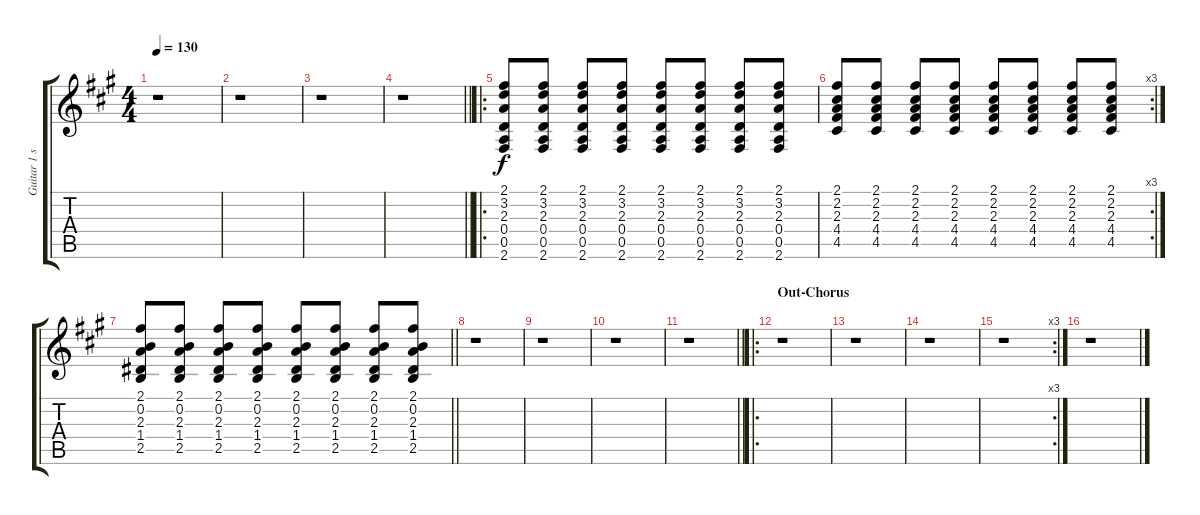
\track ("Guitar 1 softer" "Guitar 1 s") {instrument electricguitarclean}
\staff {score tabs}
\tuning (E4 B3 G3 D3 A2 E2) {hide}
\ts (4 4)
\tempo 130
\clef g2
\ks a
r.1{dy f} |
r.1 |
r.1 |
\barLineRight lightlight
r.1 |
\ro
(2.1 3.2 2.3 0.4 0.5 2.6).8 (2.1 3.2 2.3 0.4 0.5 2.6).8 (2.1 3.2 2.3 0.4 0.5 2.6).8 (2.1 3.2 2.3 0.4 0.5 2.6).8 (2.1 3.2 2.3 0.4 0.5 2.6).8 (2.1 3.2 2.3 0.4 0.5 2.6).8 (2.1 3.2 2.3 0.4 0.5 2.6).8 (2.1 3.2 2.3 0.4 0.5 2.6).8 |
\rc 3
(2.1 2.2 2.3 4.4 4.5).8 (2.1 2.2 2.3 4.4 4.5).8 (2.1 2.2 2.3 4.4 4.5).8 (2.1 2.2 2.3 4.4 4.5).8 (2.1 2.2 2.3 4.4 4.5).8 (2.1 2.2 2.3 4.4 4.5).8 (2.1 2.2 2.3 4.4 4.5).8 (2.1 2.2 2.3 4.4 4.5).8 |
\barLineRight lightlight
(2.1 0.2 2.3 1.4 2.5).8 (2.1 0.2 2.3 1.4 2.5).8 (2.1 0.2 2.3 1.4 2.5).8 (2.1 0.2 2.3 1.4 2.5).8 (2.1 0.2 2.3 1.4 2.5).8 (2.1 0.2 2.3 1.4 2.5).8 (2.1 0.2 2.3 1.4 2.5).8 (2.1 0.2 2.3 1.4 2.5).8 |
r.1 |
r.1 |
r.1 |
\barLineRight lightlight
r.1 |
\ro
\section ("" "Out-Chorus")
r.1 |
r.1 |
r.1 |
\rc 3
r.1 |
r.1
